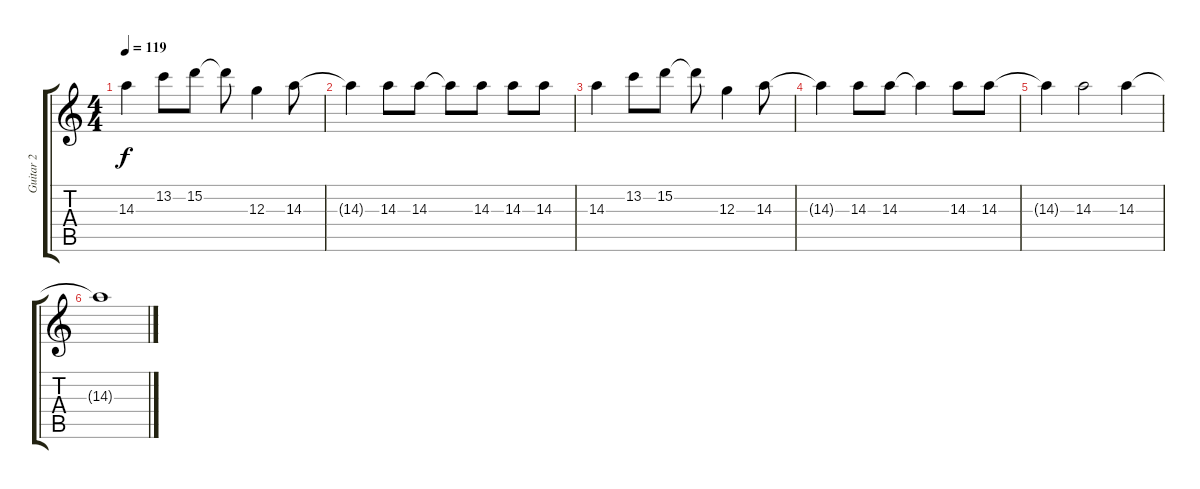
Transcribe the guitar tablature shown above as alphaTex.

\track ("Guitar 2" "Guitar 2") {instrument electricguitarclean}
\staff {score tabs}
\tuning (E4 B3 G3 D3 A2 E2) {hide}
\ts (4 4)
\tempo 119
\clef g2
\ks c
14.3.4{dy f} 13.2.8 15.2.8 15.2{t}.8 12.3.4 14.3.8 |
14.3{t}.4 14.3.8 14.3.8 14.3{t}.8 14.3.8 14.3.8 14.3.8 |
14.3.4 13.2.8 15.2.8 15.2{t}.8 12.3.4 14.3.8 |
14.3{t}.4 14.3.8 14.3.8 14.3{t}.4 14.3.8 14.3.8 |
14.3{t}.4 14.3.2 14.3.4 |
14.3{t}.1
